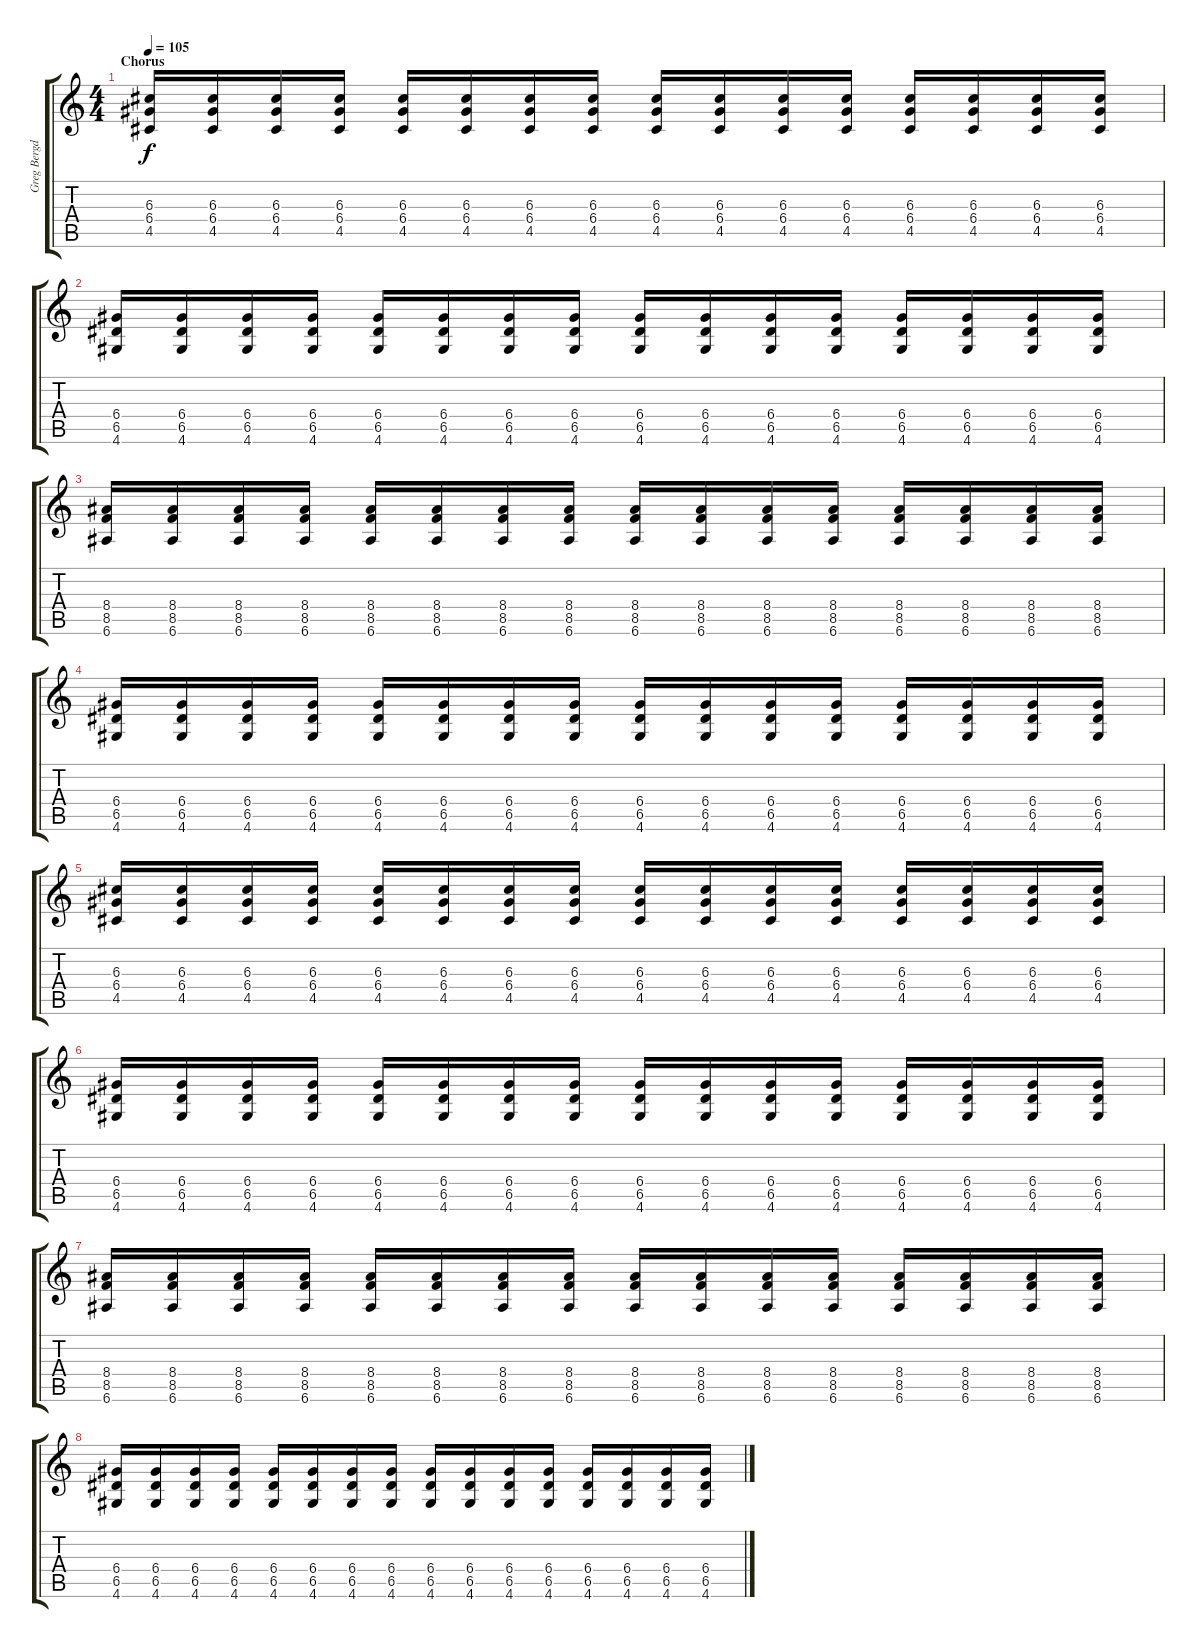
\track ("Greg Bergdorf" "Greg Bergd") {instrument distortionguitar}
\staff {score tabs}
\tuning (E4 B3 G3 D3 A2 E2) {hide}
\ts (4 4)
\section ("" "Chorus")
\tempo 105
\clef g2
\ks c
(6.3 6.4 4.5).16{dy f} (6.3 6.4 4.5).16 (6.3 6.4 4.5).16 (6.3 6.4 4.5).16 (6.3 6.4 4.5).16 (6.3 6.4 4.5).16 (6.3 6.4 4.5).16 (6.3 6.4 4.5).16 (6.3 6.4 4.5).16 (6.3 6.4 4.5).16 (6.3 6.4 4.5).16 (6.3 6.4 4.5).16 (6.3 6.4 4.5).16 (6.3 6.4 4.5).16 (6.3 6.4 4.5).16 (6.3 6.4 4.5).16 |
(6.4 6.5 4.6).16 (6.4 6.5 4.6).16 (6.4 6.5 4.6).16 (6.4 6.5 4.6).16 (6.4 6.5 4.6).16 (6.4 6.5 4.6).16 (6.4 6.5 4.6).16 (6.4 6.5 4.6).16 (6.4 6.5 4.6).16 (6.4 6.5 4.6).16 (6.4 6.5 4.6).16 (6.4 6.5 4.6).16 (6.4 6.5 4.6).16 (6.4 6.5 4.6).16 (6.4 6.5 4.6).16 (6.4 6.5 4.6).16 |
(8.4 8.5 6.6).16 (8.4 8.5 6.6).16 (8.4 8.5 6.6).16 (8.4 8.5 6.6).16 (8.4 8.5 6.6).16 (8.4 8.5 6.6).16 (8.4 8.5 6.6).16 (8.4 8.5 6.6).16 (8.4 8.5 6.6).16 (8.4 8.5 6.6).16 (8.4 8.5 6.6).16 (8.4 8.5 6.6).16 (8.4 8.5 6.6).16 (8.4 8.5 6.6).16 (8.4 8.5 6.6).16 (8.4 8.5 6.6).16 |
(6.4 6.5 4.6).16 (6.4 6.5 4.6).16 (6.4 6.5 4.6).16 (6.4 6.5 4.6).16 (6.4 6.5 4.6).16 (6.4 6.5 4.6).16 (6.4 6.5 4.6).16 (6.4 6.5 4.6).16 (6.4 6.5 4.6).16 (6.4 6.5 4.6).16 (6.4 6.5 4.6).16 (6.4 6.5 4.6).16 (6.4 6.5 4.6).16 (6.4 6.5 4.6).16 (6.4 6.5 4.6).16 (6.4 6.5 4.6).16 |
(6.3 6.4 4.5).16 (6.3 6.4 4.5).16 (6.3 6.4 4.5).16 (6.3 6.4 4.5).16 (6.3 6.4 4.5).16 (6.3 6.4 4.5).16 (6.3 6.4 4.5).16 (6.3 6.4 4.5).16 (6.3 6.4 4.5).16 (6.3 6.4 4.5).16 (6.3 6.4 4.5).16 (6.3 6.4 4.5).16 (6.3 6.4 4.5).16 (6.3 6.4 4.5).16 (6.3 6.4 4.5).16 (6.3 6.4 4.5).16 |
(6.4 6.5 4.6).16 (6.4 6.5 4.6).16 (6.4 6.5 4.6).16 (6.4 6.5 4.6).16 (6.4 6.5 4.6).16 (6.4 6.5 4.6).16 (6.4 6.5 4.6).16 (6.4 6.5 4.6).16 (6.4 6.5 4.6).16 (6.4 6.5 4.6).16 (6.4 6.5 4.6).16 (6.4 6.5 4.6).16 (6.4 6.5 4.6).16 (6.4 6.5 4.6).16 (6.4 6.5 4.6).16 (6.4 6.5 4.6).16 |
(8.4 8.5 6.6).16 (8.4 8.5 6.6).16 (8.4 8.5 6.6).16 (8.4 8.5 6.6).16 (8.4 8.5 6.6).16 (8.4 8.5 6.6).16 (8.4 8.5 6.6).16 (8.4 8.5 6.6).16 (8.4 8.5 6.6).16 (8.4 8.5 6.6).16 (8.4 8.5 6.6).16 (8.4 8.5 6.6).16 (8.4 8.5 6.6).16 (8.4 8.5 6.6).16 (8.4 8.5 6.6).16 (8.4 8.5 6.6).16 |
(6.4 6.5 4.6).16 (6.4 6.5 4.6).16 (6.4 6.5 4.6).16 (6.4 6.5 4.6).16 (6.4 6.5 4.6).16 (6.4 6.5 4.6).16 (6.4 6.5 4.6).16 (6.4 6.5 4.6).16 (6.4 6.5 4.6).16 (6.4 6.5 4.6).16 (6.4 6.5 4.6).16 (6.4 6.5 4.6).16 (6.4 6.5 4.6).16 (6.4 6.5 4.6).16 (6.4 6.5 4.6).16 (6.4 6.5 4.6).16
